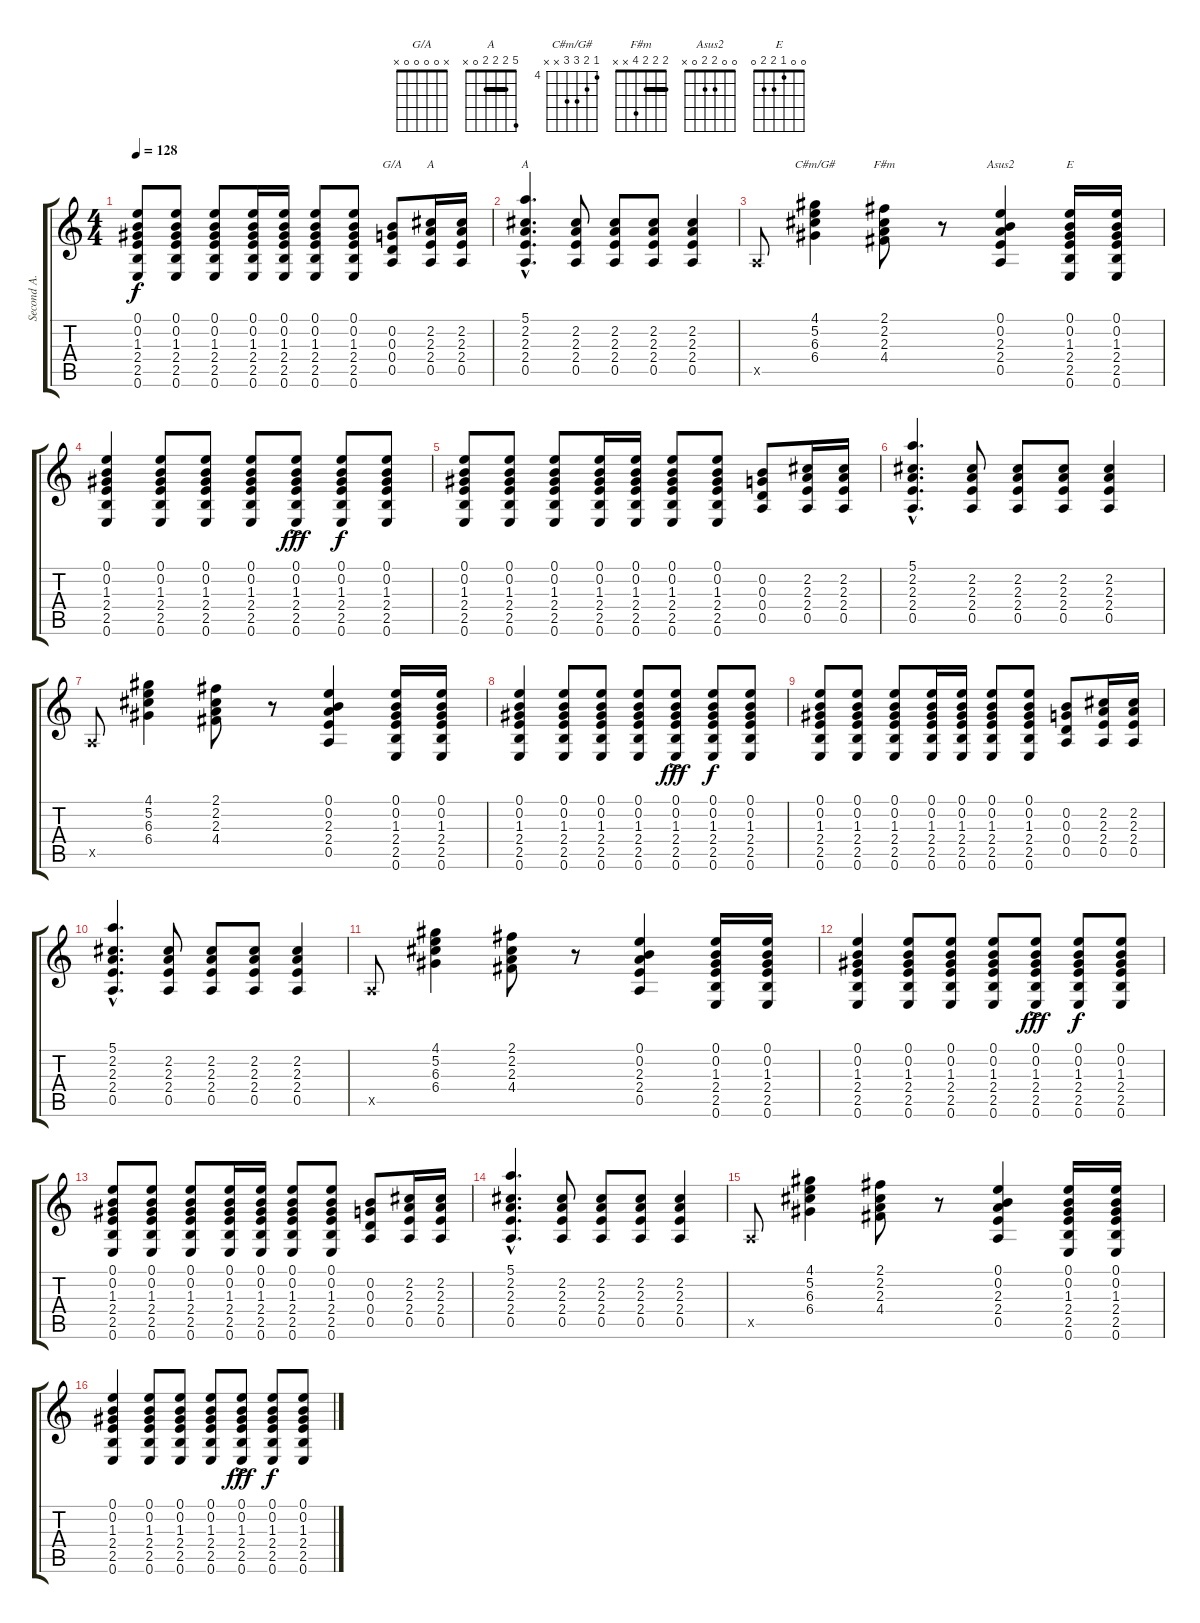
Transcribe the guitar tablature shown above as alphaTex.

\track ("Second A. Guitar" "Second A. ") {instrument acousticguitarsteel}
\staff {score tabs}
\tuning (E4 B3 G3 D3 A2 E2) {hide}
\chord ("G/A" x 0 0 0 0 x)
\chord ("A" x 2 2 2 0 x) {barre 2}
\chord ("A" 5 2 2 2 0 x) {barre 2}
\chord ("C#m/G#" 4 5 6 6 x x) {firstfret 4}
\chord ("F#m" 2 2 2 4 x x) {barre 2}
\chord ("Asus2" 0 0 2 2 0 x)
\chord ("E" 0 0 1 2 2 0)
\ts (4 4)
\tempo 128
\clef g2
\ks c
(0.1 0.2 1.3 2.4 2.5 0.6).8{dy f} (0.1 0.2 1.3 2.4 2.5 0.6).8 (0.1 0.2 1.3 2.4 2.5 0.6).8 (0.1 0.2 1.3 2.4 2.5 0.6).16 (0.1 0.2 1.3 2.4 2.5 0.6).16 (0.1 0.2 1.3 2.4 2.5 0.6).8 (0.1 0.2 1.3 2.4 2.5 0.6).8 (0.2 0.3 0.4 0.5).8{ch "G/A"} (2.2 2.3 2.4 0.5).16{ch "A"} (2.2 2.3 2.4 0.5).16 |
(5.1{hac} 2.2{hac} 2.3{hac} 2.4{hac} 0.5{hac}).4{d ch "A"} (2.2 2.3 2.4 0.5).8 (2.2 2.3 2.4 0.5).8 (2.2 2.3 2.4 0.5).8 (2.2 2.3 2.4 0.5).4 |
0.5{x}.8 (4.1 5.2 6.3 6.4).4{ch "C#m/G#"} (2.1 2.2 2.3 4.4).8{ch "F#m"} r.8 (0.1 0.2 2.3 2.4 0.5).4{ch "Asus2"} (0.1 0.2 1.3 2.4 2.5 0.6).16{ch "E"} (0.1 0.2 1.3 2.4 2.5 0.6).16 |
(0.1 0.2 1.3 2.4 2.5 0.6).4 (0.1 0.2 1.3 2.4 2.5 0.6).8 (0.1 0.2 1.3 2.4 2.5 0.6).8 (0.1 0.2 1.3 2.4 2.5 0.6).8 (0.1{ac} 0.2{ac} 1.3{ac} 2.4{ac} 2.5{ac} 0.6{ac}).8{dy fff} (0.1 0.2 1.3 2.4 2.5 0.6).8{dy f} (0.1 0.2 1.3 2.4 2.5 0.6).8 |
(0.1 0.2 1.3 2.4 2.5 0.6).8 (0.1 0.2 1.3 2.4 2.5 0.6).8 (0.1 0.2 1.3 2.4 2.5 0.6).8 (0.1 0.2 1.3 2.4 2.5 0.6).16 (0.1 0.2 1.3 2.4 2.5 0.6).16 (0.1 0.2 1.3 2.4 2.5 0.6).8 (0.1 0.2 1.3 2.4 2.5 0.6).8 (0.2 0.3 0.4 0.5).8 (2.2 2.3 2.4 0.5).16 (2.2 2.3 2.4 0.5).16 |
(5.1{hac} 2.2{hac} 2.3{hac} 2.4{hac} 0.5{hac}).4{d} (2.2 2.3 2.4 0.5).8 (2.2 2.3 2.4 0.5).8 (2.2 2.3 2.4 0.5).8 (2.2 2.3 2.4 0.5).4 |
0.5{x}.8 (4.1 5.2 6.3 6.4).4 (2.1 2.2 2.3 4.4).8 r.8 (0.1 0.2 2.3 2.4 0.5).4 (0.1 0.2 1.3 2.4 2.5 0.6).16 (0.1 0.2 1.3 2.4 2.5 0.6).16 |
(0.1 0.2 1.3 2.4 2.5 0.6).4 (0.1 0.2 1.3 2.4 2.5 0.6).8 (0.1 0.2 1.3 2.4 2.5 0.6).8 (0.1 0.2 1.3 2.4 2.5 0.6).8 (0.1{ac} 0.2{ac} 1.3{ac} 2.4{ac} 2.5{ac} 0.6{ac}).8{dy fff} (0.1 0.2 1.3 2.4 2.5 0.6).8{dy f} (0.1 0.2 1.3 2.4 2.5 0.6).8 |
(0.1 0.2 1.3 2.4 2.5 0.6).8 (0.1 0.2 1.3 2.4 2.5 0.6).8 (0.1 0.2 1.3 2.4 2.5 0.6).8 (0.1 0.2 1.3 2.4 2.5 0.6).16 (0.1 0.2 1.3 2.4 2.5 0.6).16 (0.1 0.2 1.3 2.4 2.5 0.6).8 (0.1 0.2 1.3 2.4 2.5 0.6).8 (0.2 0.3 0.4 0.5).8 (2.2 2.3 2.4 0.5).16 (2.2 2.3 2.4 0.5).16 |
(5.1{hac} 2.2{hac} 2.3{hac} 2.4{hac} 0.5{hac}).4{d} (2.2 2.3 2.4 0.5).8 (2.2 2.3 2.4 0.5).8 (2.2 2.3 2.4 0.5).8 (2.2 2.3 2.4 0.5).4 |
0.5{x}.8 (4.1 5.2 6.3 6.4).4 (2.1 2.2 2.3 4.4).8 r.8 (0.1 0.2 2.3 2.4 0.5).4 (0.1 0.2 1.3 2.4 2.5 0.6).16 (0.1 0.2 1.3 2.4 2.5 0.6).16 |
(0.1 0.2 1.3 2.4 2.5 0.6).4 (0.1 0.2 1.3 2.4 2.5 0.6).8 (0.1 0.2 1.3 2.4 2.5 0.6).8 (0.1 0.2 1.3 2.4 2.5 0.6).8 (0.1{ac} 0.2{ac} 1.3{ac} 2.4{ac} 2.5{ac} 0.6{ac}).8{dy fff} (0.1 0.2 1.3 2.4 2.5 0.6).8{dy f} (0.1 0.2 1.3 2.4 2.5 0.6).8 |
(0.1 0.2 1.3 2.4 2.5 0.6).8 (0.1 0.2 1.3 2.4 2.5 0.6).8 (0.1 0.2 1.3 2.4 2.5 0.6).8 (0.1 0.2 1.3 2.4 2.5 0.6).16 (0.1 0.2 1.3 2.4 2.5 0.6).16 (0.1 0.2 1.3 2.4 2.5 0.6).8 (0.1 0.2 1.3 2.4 2.5 0.6).8 (0.2 0.3 0.4 0.5).8 (2.2 2.3 2.4 0.5).16 (2.2 2.3 2.4 0.5).16 |
(5.1{hac} 2.2{hac} 2.3{hac} 2.4{hac} 0.5{hac}).4{d} (2.2 2.3 2.4 0.5).8 (2.2 2.3 2.4 0.5).8 (2.2 2.3 2.4 0.5).8 (2.2 2.3 2.4 0.5).4 |
0.5{x}.8 (4.1 5.2 6.3 6.4).4 (2.1 2.2 2.3 4.4).8 r.8 (0.1 0.2 2.3 2.4 0.5).4 (0.1 0.2 1.3 2.4 2.5 0.6).16 (0.1 0.2 1.3 2.4 2.5 0.6).16 |
(0.1 0.2 1.3 2.4 2.5 0.6).4 (0.1 0.2 1.3 2.4 2.5 0.6).8 (0.1 0.2 1.3 2.4 2.5 0.6).8 (0.1 0.2 1.3 2.4 2.5 0.6).8 (0.1{ac} 0.2{ac} 1.3{ac} 2.4{ac} 2.5{ac} 0.6{ac}).8{dy fff} (0.1 0.2 1.3 2.4 2.5 0.6).8{dy f} (0.1 0.2 1.3 2.4 2.5 0.6).8
